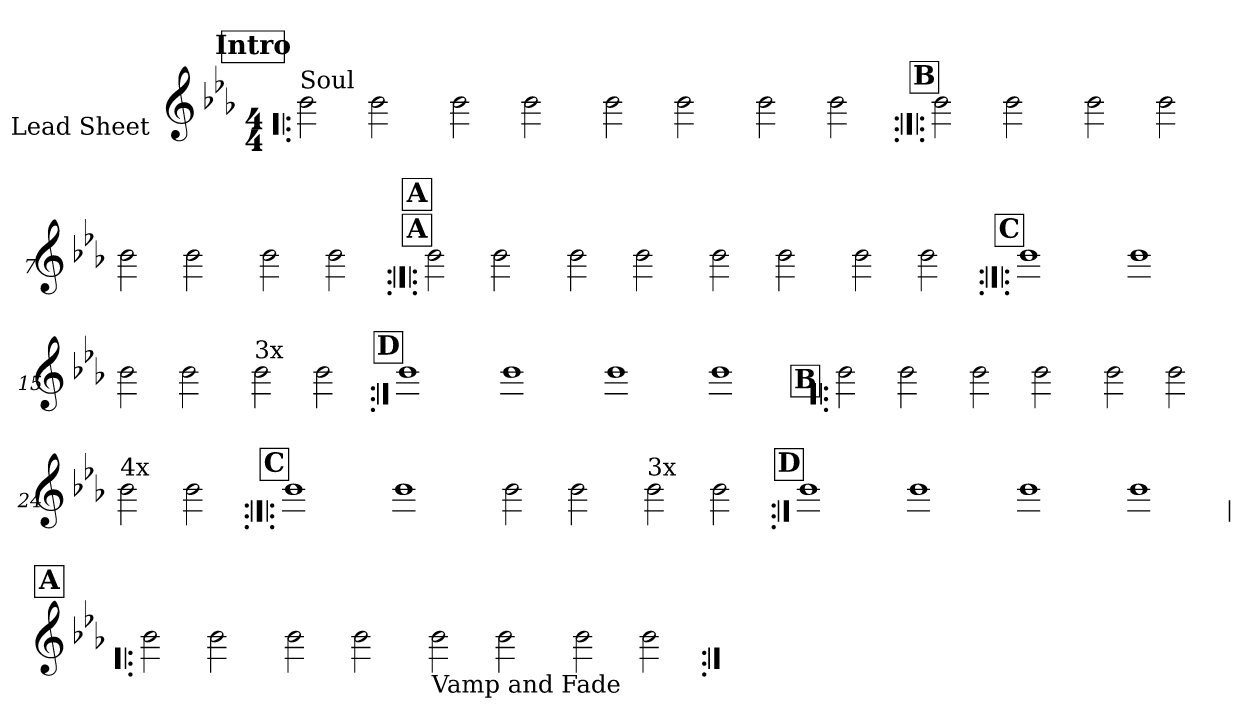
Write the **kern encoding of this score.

**kern
*part1
*staff1
*I"Lead Sheet
*stria0
*clefG2
*k[b-e-a-]
*E-:
*M4/4
*MM87
!!LO:REH:place=s1:a:t=Intro
=1!|:
!LO:TX:a:t=Soul
2b-
2b-
=2-
2b-
2b-
=3-
2b-
2b-
=4-
2b-
2b-
!!LO:LB:g=z
!!LO:REH:place=s1:a:t=B
=5:|!|:
2b-
2b-
=6-
2b-
2b-
=7-
2b-
2b-
=8-
2b-
2b-
!!LO:LB:g=z
!!LO:REH:place=s1:a:t=A
!!LO:REH:place=s1:a:t=A
=9:|!|:
2b-
2b-
=10-
2b-
2b-
=11-
2b-
2b-
=12-
2b-
2b-
!!LO:LB:g=z
!!LO:REH:place=s1:a:t=C
=13:|!|:
1b-
=14-
1b-
=15-
2b-
2b-
=16-
!LO:TX:a:t=3x
2b-
2b-
!!LO:LB:g=z
!!LO:REH:place=s1:a:t=D
=17:|!
1b-
=18-
1b-
=19-
1b-
=20-
1b-
!!LO:LB:g=z
!!LO:REH:place=s1:a:t=B
=21!|:
2b-
2b-
=22-
2b-
2b-
=23-
2b-
2b-
=24-
!LO:TX:a:t=4x
2b-
2b-
!!LO:LB:g=z
!!LO:REH:place=s1:a:t=C
=25:|!|:
1b-
=26-
1b-
=27-
2b-
2b-
=28-
!LO:TX:a:t=3x
2b-
2b-
!!LO:LB:g=z
!!LO:REH:place=s1:a:t=D
=29:|!
1b-
=30-
1b-
=31-
1b-
=32-
1b-
!!LO:LB:g=z
!!LO:REH:place=s1:a:t=A
=33!|:
2b-
2b-
=34-
2b-
2b-
=35-
!LO:TX:b:t=Vamp and Fade
2b-
2b-
=36-
2b-
2b-
=:|!
*-
